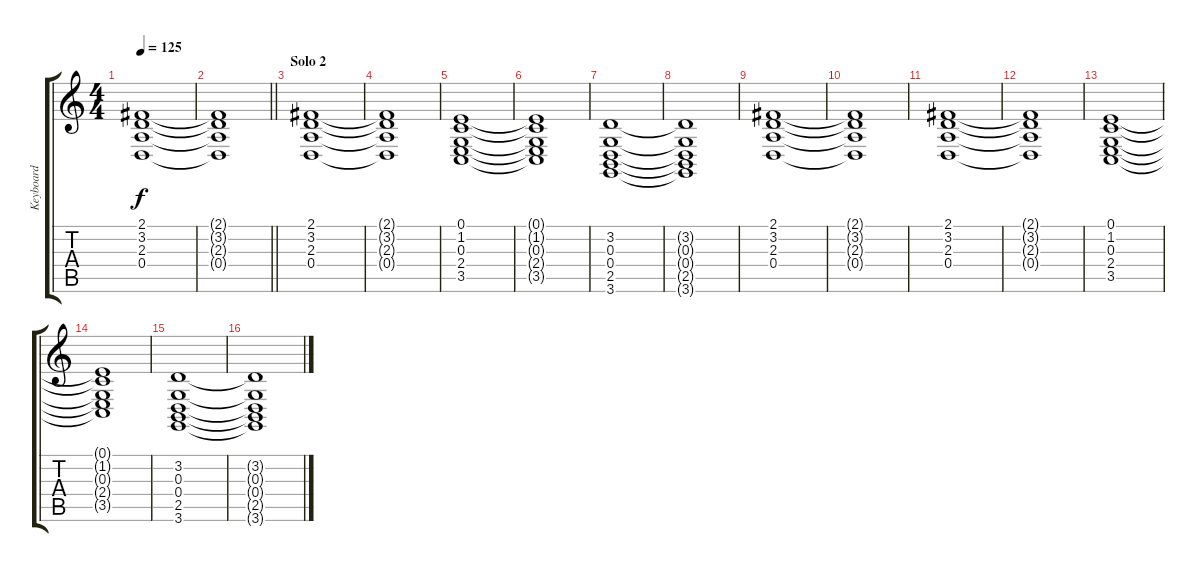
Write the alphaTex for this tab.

\track ("Keyboard" "Keyboard") {instrument synthstrings1}
\staff {score tabs}
\tuning (E4 B3 G3 D3 A2 E2) {hide}
\ts (4 4)
\tempo 125
\clef g2
\ks c
(2.1 3.2 2.3 0.4).1{dy f} |
\barLineRight lightlight
(2.1{t} 3.2{t} 2.3{t} 0.4{t}).1 |
\section ("" "Solo 2")
(2.1 3.2 2.3 0.4).1 |
(2.1{t} 3.2{t} 2.3{t} 0.4{t}).1 |
(0.1 1.2 0.3 2.4 3.5).1 |
(0.1{t} 1.2{t} 0.3{t} 2.4{t} 3.5{t}).1 |
(3.2 0.3 0.4 2.5 3.6).1 |
(3.2{t} 0.3{t} 0.4{t} 2.5{t} 3.6{t}).1 |
(2.1 3.2 2.3 0.4).1 |
(2.1{t} 3.2{t} 2.3{t} 0.4{t}).1 |
(2.1 3.2 2.3 0.4).1 |
(2.1{t} 3.2{t} 2.3{t} 0.4{t}).1 |
(0.1 1.2 0.3 2.4 3.5).1 |
(0.1{t} 1.2{t} 0.3{t} 2.4{t} 3.5{t}).1 |
(3.2 0.3 0.4 2.5 3.6).1 |
(3.2{t} 0.3{t} 0.4{t} 2.5{t} 3.6{t}).1
